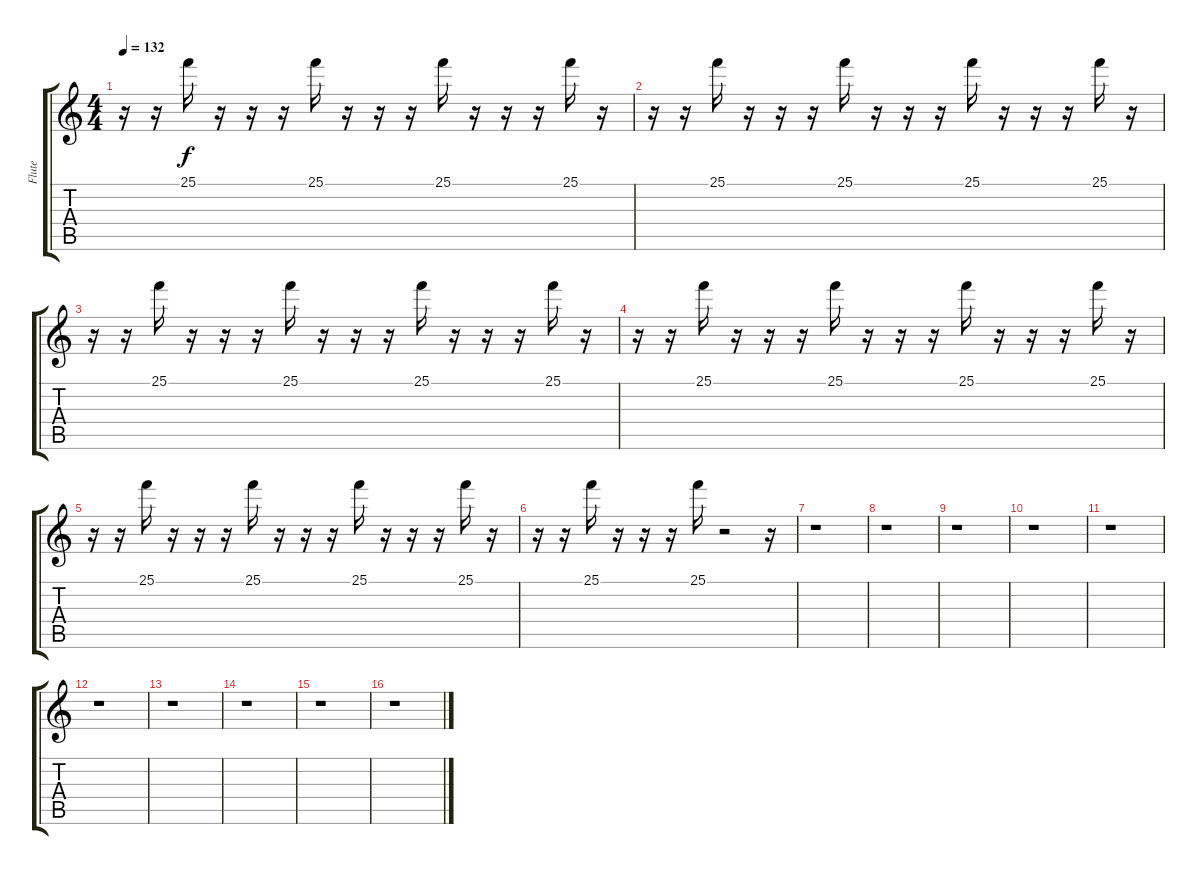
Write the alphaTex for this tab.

\track ("Flute" "Flute") {instrument flute}
\staff {score tabs}
\tuning (E4 B3 G3 D3 A2 E2) {hide}
\ts (4 4)
\tempo 132
\clef g2
\ks c
r.16{dy fff} r.16 25.1.16{dy f} r.16 r.16 r.16 25.1.16 r.16 r.16 r.16 25.1.16 r.16 r.16 r.16 25.1.16 r.16 |
r.16 r.16 25.1.16 r.16 r.16 r.16 25.1.16 r.16 r.16 r.16 25.1.16 r.16 r.16 r.16 25.1.16 r.16 |
r.16 r.16 25.1.16 r.16 r.16 r.16 25.1.16 r.16 r.16 r.16 25.1.16 r.16 r.16 r.16 25.1.16 r.16 |
r.16 r.16 25.1.16 r.16 r.16 r.16 25.1.16 r.16 r.16 r.16 25.1.16 r.16 r.16 r.16 25.1.16 r.16 |
r.16 r.16 25.1.16 r.16 r.16 r.16 25.1.16 r.16 r.16 r.16 25.1.16 r.16 r.16 r.16 25.1.16 r.16 |
r.16 r.16 25.1.16 r.16 r.16 r.16 25.1.16 r.2 r.16 |
r.1 |
r.1 |
r.1 |
r.1 |
r.1 |
r.1 |
r.1 |
r.1 |
r.1 |
r.1
